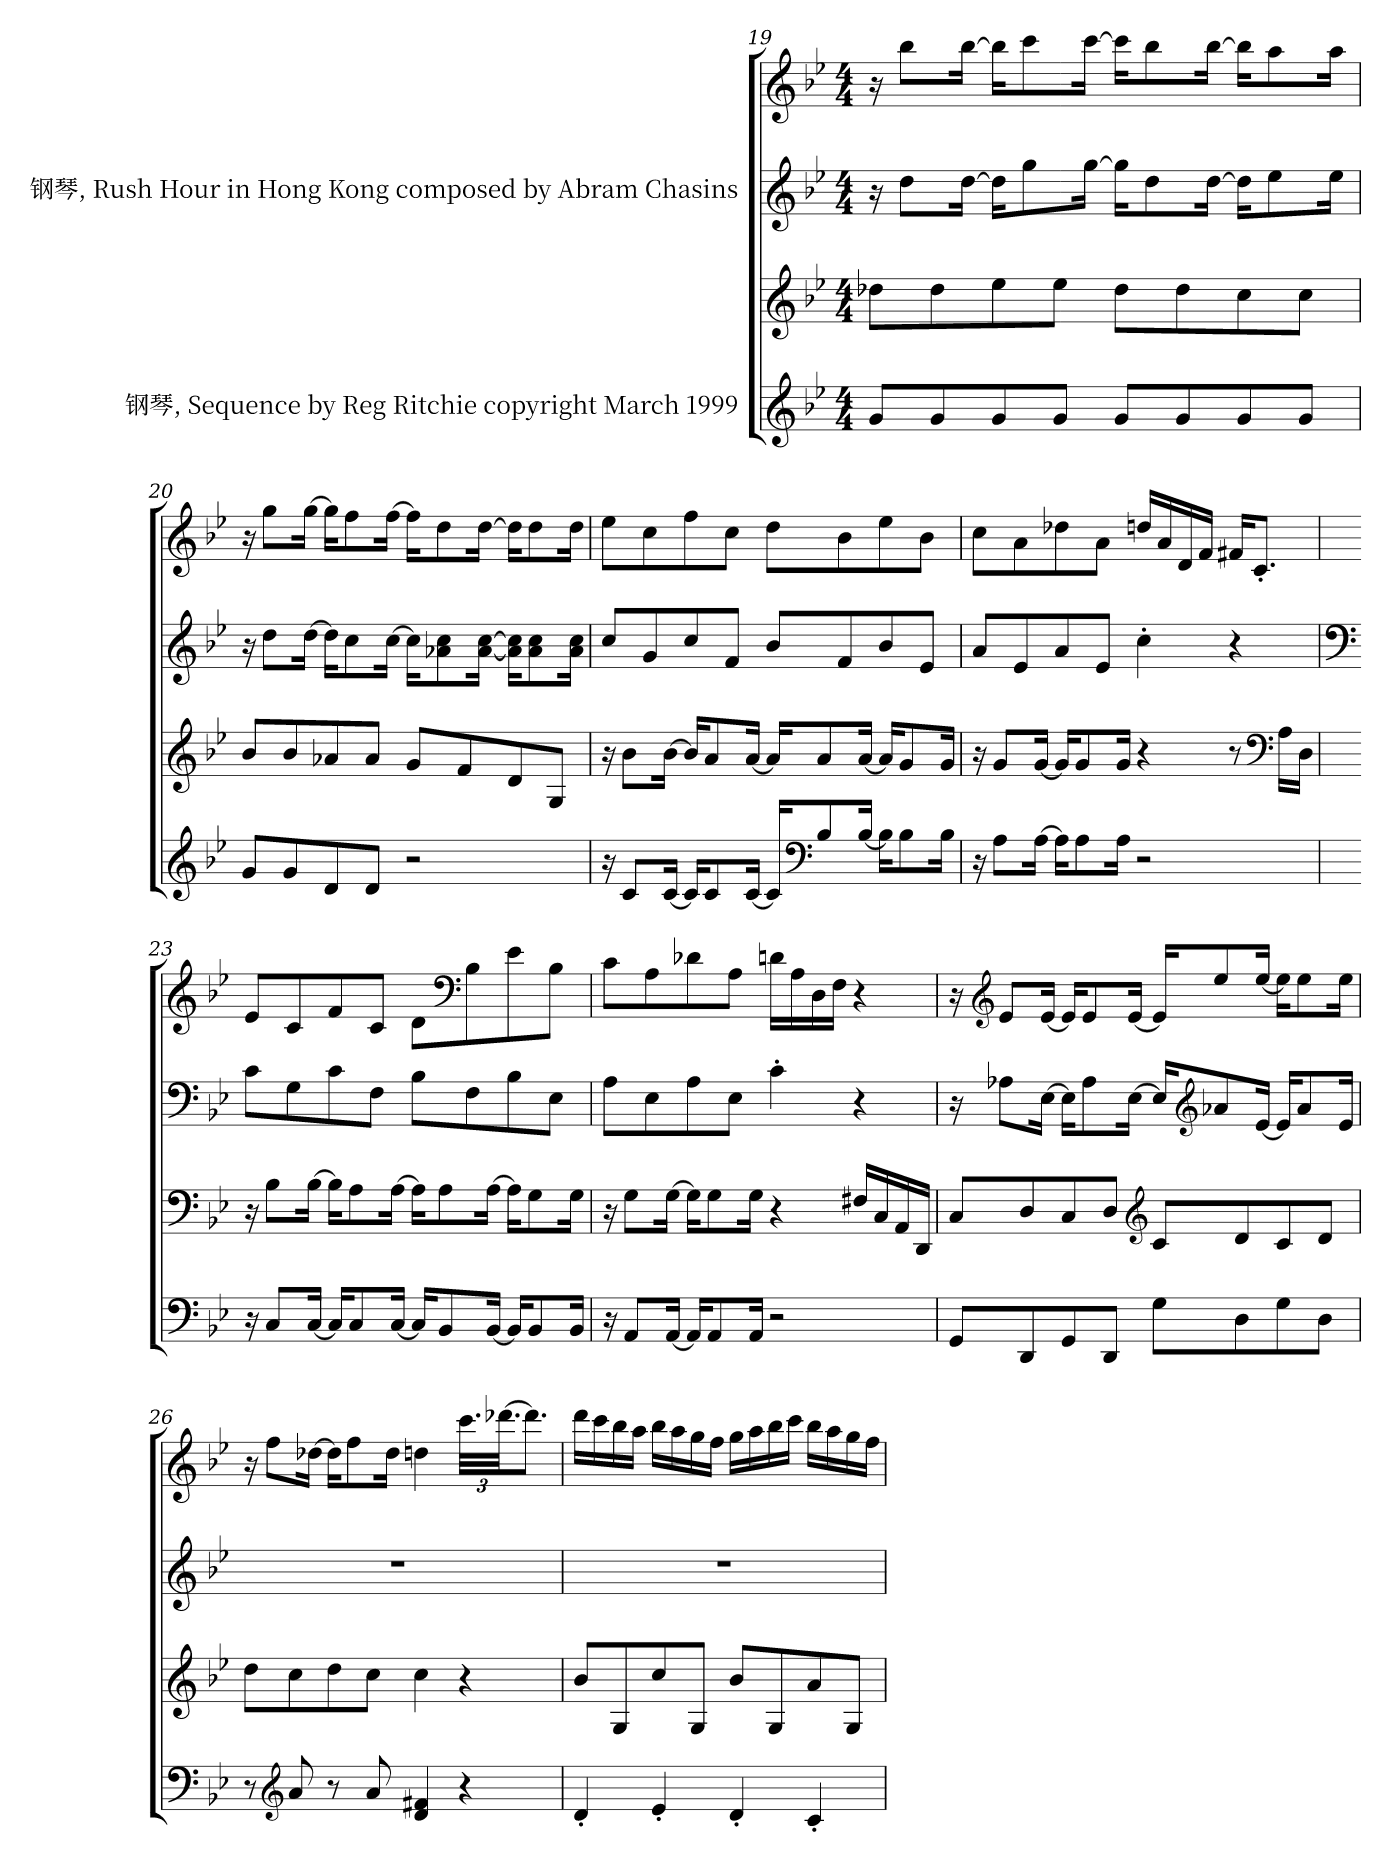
**kern	**kern	**kern	**kern
*part2	*part2	*part1	*part1
*staff4	*staff3	*staff2	*staff1
*I"钢琴, Sequence by Reg Ritchie copyright March 1999	*	*I"钢琴, Rush Hour in Hong Kong composed by Abram Chasins	*
!!LO:LB:g=z
*clefG2	*clefG2	*clefG2	*clefG2
*k[b-e-]	*k[b-e-]	*k[b-e-]	*k[b-e-]
*M4/4	*M4/4	*M4/4	*M4/4
=19	=19	=19	=19
8g/L	8dd-X\L	16r	16r
.	.	8dd\L	8bb-\L
8g/	8dd-\	.	.
.	.	[16dd\Jk	[16bb-\Jk
8g/	8ee-\	16dd\KL]	16bb-\KL]
.	.	8gg\	8ccc\
8g/J	8ee-\J	.	.
.	.	[16gg\Jk	[16ccc\Jk
8g/L	8dd-\L	16gg\KL]	16ccc\KL]
.	.	8dd\	8bb-\
8g/	8dd-\	.	.
.	.	[16dd\Jk	[16bb-\Jk
8g/	8cc\	16dd\KL]	16bb-\KL]
.	.	8ee-\	8aa\
8g/J	8cc\J	.	.
.	.	16ee-\Jk	16aa\Jk
=20	=20	=20	=20
8g/L	8b-/L	16r	16r
.	.	8dd\L	8gg\L
8g/	8b-/	.	.
.	.	[16dd\Jk	[16gg\Jk
8d/	8a-X/	16dd\KL]	16gg\KL]
.	.	8cc\	8ff\
8d/J	8a-/J	.	.
.	.	[16cc\Jk	[16ff\Jk
2r	8g/L	16cc\KL]	16ff\KL]
.	.	8a-X\ 8cc\	8dd\
.	8f/	.	.
.	.	[16a-\ [16cc\Jk	[16dd\Jk
.	8d/	16a-\] 16cc\]KL	16dd\KL]
.	.	8a-\ 8cc\	8dd\
.	8G/J	.	.
.	.	16a-\ 16cc\Jk	16dd\Jk
!!LO:PB:g=z
=21	=21	=21	=21
16r	16r	8cc/L	8ee-\L
8c/L	8b-\L	.	.
.	.	8g/	8cc\
[16c/Jk	[16b-\Jk	.	.
16c/KL]	16b-/KL]	8cc/	8ff\
8c/	8a/	.	.
.	.	8f/J	8cc\J
[16c/Jk	[16a/Jk	.	.
16c/KL]	16a/KL]	8b-/L	8dd\L
*clefF4	*	*	*
8B-/	8a/	.	.
.	.	8f/	8b-\
[16B-/Jk	[16a/Jk	.	.
16B-\KL]	16a/KL]	8b-/	8ee-\
8B-\	8g/	.	.
.	.	8e-/J	8b-\J
16B-\Jk	16g/Jk	.	.
=22	=22	=22	=22
16r	16r	8a/L	8cc\L
8A\L	8g/L	.	.
.	.	8e-/	8a\
[16A\Jk	[16g/Jk	.	.
16A\KL]	16g/KL]	8a/	8dd-X\
8A\	8g/	.	.
.	.	8e-/J	8a\J
16A\Jk	16g/Jk	.	.
2r	4r	4cc'\	16ddn/LL
.	.	.	16a/
.	.	.	16d/
.	.	.	16f/JJ
.	8r	4r	16f#X/KL
.	.	.	8.c'/J
*	*clefF4	*	*
.	16A\LL	.	.
.	16D\JJ	.	.
!!LO:LB:g=z
=23	=23	=23	=23
*	*	*clefF4	*
16r	16r	8c\L	8e-/L
8C/L	8B-\L	.	.
.	.	8G\	8c/
[16C/Jk	[16B-\Jk	.	.
16C/KL]	16B-\KL]	8c\	8f/
8C/	8A\	.	.
.	.	8F\J	8c/J
[16C/Jk	[16A\Jk	.	.
16C/KL]	16A\KL]	8B-\L	8d\L
8BB-/	8A\	.	.
*	*	*	*clefF4
.	.	8F\	8B-\
[16BB-/Jk	[16A\Jk	.	.
16BB-/KL]	16A\KL]	8B-\	8e-\
8BB-/	8G\	.	.
.	.	8E-\J	8B-\J
16BB-/Jk	16G\Jk	.	.
=24	=24	=24	=24
16r	16r	8A\L	8c\L
8AA/L	8G\L	.	.
.	.	8E-\	8A\
[16AA/Jk	[16G\Jk	.	.
16AA/KL]	16G\KL]	8A\	8d-X\
8AA/	8G\	.	.
.	.	8E-\J	8A\J
16AA/Jk	16G\Jk	.	.
2r	4r	4c'\	16dn\LL
.	.	.	16A\
.	.	.	16D\
.	.	.	16F\JJ
.	16F#X/LL	4r	4r
.	16C/	.	.
.	16AA/	.	.
.	16DD/JJ	.	.
!!LO:LB:g=z
=25	=25	=25	=25
8GG/L	8C/L	16r	16r
*	*	*	*clefG2
.	.	8A-X\L	8e-/L
8DD/	8D/	.	.
.	.	[16E-\Jk	[16e-/Jk
8GG/	8C/	16E-\KL]	16e-/KL]
.	.	8A-\	8e-/
8DD/J	8D/J	.	.
.	.	[16E-\Jk	[16e-/Jk
*	*clefG2	*	*
8G\L	8c/L	16E-/KL]	16e-/KL]
*	*	*clefG2	*
.	.	8a-X/	8ee-/
8D\	8d/	.	.
.	.	[16e-/Jk	[16ee-/Jk
8G\	8c/	16e-/KL]	16ee-\KL]
.	.	8a-/	8ee-\
8D\J	8d/J	.	.
.	.	16e-/Jk	16ee-\Jk
=26	=26	=26	=26
8r	8dd\L	1r	16r
.	.	.	8ff\L
*clefG2	*	*	*
8a/	8cc\	.	.
.	.	.	[16dd-X\Jk
8r	8dd\	.	16dd-\KL]
.	.	.	8ff\
8a/	8cc\J	.	.
.	.	.	16dd-\Jk
4d/ 4f#X/	4cc\	.	4ddn\
*	*	*	*Xbrackettup
4r	4r	.	48.ccc\LLL
.	.	.	[48.ddd-X\JJ
.	.	.	8.ddd-\J]
!!LO:PB:g=z
=27	=27	=27	=27
4d'/	8b-/L	1r	16ddd\LL
.	.	.	16ccc\
.	8G/	.	16bb-\
.	.	.	16aa\JJ
4e-'/	8cc/	.	16bb-\LL
.	.	.	16aa\
.	8G/J	.	16gg\
.	.	.	16ff\JJ
4d'/	8b-/L	.	16gg\LL
.	.	.	16aa\
.	8G/	.	16bb-\
.	.	.	16ccc\JJ
4c'/	8a/	.	16bb-\LL
.	.	.	16aa\
.	8G/J	.	16gg\
.	.	.	16ff\JJ
=	=	=	=
*-	*-	*-	*-
